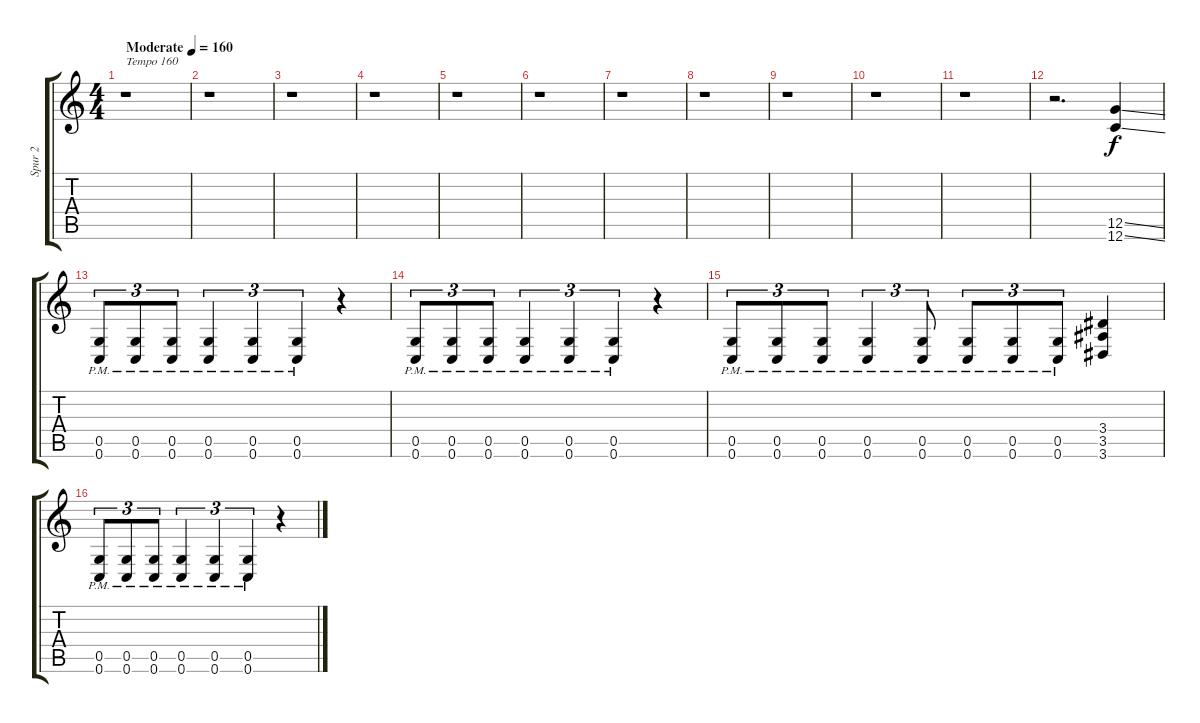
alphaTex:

\track ("Spur 2" "Spur 2") {instrument distortionguitar}
\staff {score tabs}
\tuning (D4 A3 F3 C3 G2 C2) {hide}
\ts (4 4)
\tempo (160 "Moderate")
\clef g2
\ks c
r.1{txt "Tempo 160" dy f instrument distortionguitar} |
r.1 |
r.1 |
r.1 |
r.1 |
r.1 |
r.1 |
r.1 |
r.1 |
r.1 |
r.1 |
r.2{d} (12.5{ss} 12.6{ss}).4 |
(0.5{pm} 0.6{pm}).8{tu (3 2)} (0.5{pm} 0.6{pm}).8{tu (3 2)} (0.5{pm} 0.6{pm}).8{tu (3 2)} (0.5{pm} 0.6{pm}).4{tu (3 2)} (0.5{pm} 0.6{pm}).4{tu (3 2)} (0.5{pm} 0.6{pm}).4{tu (3 2)} r.4 |
(0.5{pm} 0.6{pm}).8{tu (3 2)} (0.5{pm} 0.6{pm}).8{tu (3 2)} (0.5{pm} 0.6{pm}).8{tu (3 2)} (0.5{pm} 0.6{pm}).4{tu (3 2)} (0.5{pm} 0.6{pm}).4{tu (3 2)} (0.5{pm} 0.6{pm}).4{tu (3 2)} r.4 |
(0.5{pm} 0.6{pm}).8{tu (3 2)} (0.5{pm} 0.6{pm}).8{tu (3 2)} (0.5{pm} 0.6{pm}).8{tu (3 2)} (0.5{pm} 0.6{pm}).4{tu (3 2)} (0.5{pm} 0.6{pm}).8{tu (3 2)} (0.5{pm} 0.6{pm}).8{tu (3 2)} (0.5{pm} 0.6{pm}).8{tu (3 2)} (0.5{pm} 0.6{pm}).8{tu (3 2)} (3.4 3.5 3.6).4 |
(0.5{pm} 0.6{pm}).8{tu (3 2)} (0.5{pm} 0.6{pm}).8{tu (3 2)} (0.5{pm} 0.6{pm}).8{tu (3 2)} (0.5{pm} 0.6{pm}).4{tu (3 2)} (0.5{pm} 0.6{pm}).4{tu (3 2)} (0.5{pm} 0.6{pm}).4{tu (3 2)} r.4
